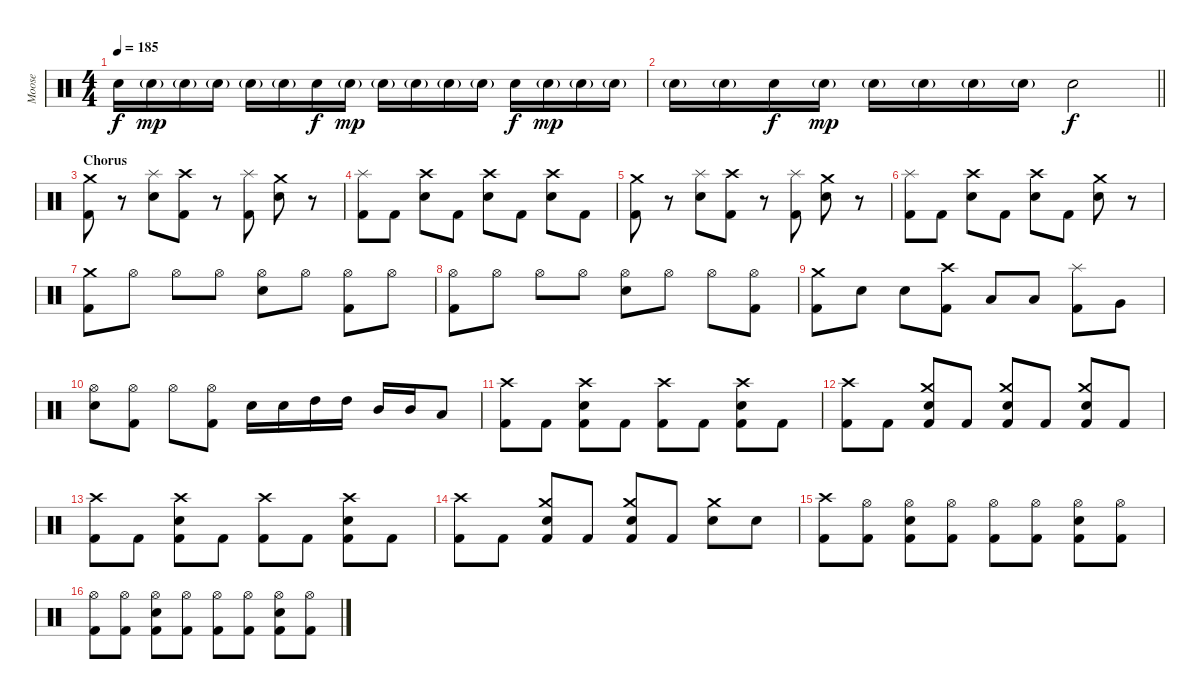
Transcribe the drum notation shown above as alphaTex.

\track ("Moose" "Moose") {instrument percussion}
\staff {score}
\articulation defaults
\ts (4 4)
\tempo 185
\clef neutral
\ks c "Electric Snare (hit)".16{dy f} "Electric Snare (hit)"{g}.16{dy mp} "Electric Snare (hit)"{g}.16 "Electric Snare (hit)"{g}.16 "Electric Snare (hit)"{g}.16 "Electric Snare (hit)"{g}.16 "Electric Snare (hit)".16{dy f} "Electric Snare (hit)"{g}.16{dy mp} "Electric Snare (hit)"{g}.16 "Electric Snare (hit)"{g}.16 "Electric Snare (hit)"{g}.16 "Electric Snare (hit)"{g}.16 "Electric Snare (hit)".16{dy f} "Electric Snare (hit)"{g}.16{dy mp} "Electric Snare (hit)"{g}.16 "Electric Snare (hit)"{g}.16
|
\barLineRight lightlight "Electric Snare (hit)"{g}.16 "Electric Snare (hit)"{g}.16 "Electric Snare (hit)".16{dy f} "Electric Snare (hit)"{g}.16{dy mp} "Electric Snare (hit)"{g}.16 "Electric Snare (hit)"{g}.16 "Electric Snare (hit)"{g}.16 "Electric Snare (hit)"{g}.16 "Electric Snare (hit)".2{dy f}
|
\section ("" "Chorus")
("Crash medium (hit)" "Kick (hit) 2").8 r.8 ("Splash (hit)" "Electric Snare (hit)").8 ("Crash high (hit)" "Kick (hit) 2").8 r.8 ("Splash (hit)" "Kick (hit) 2").8 ("Crash medium (hit)" "Electric Snare (hit)").8 r.8 |
("Splash (hit)" "Kick (hit) 2").8 "Kick (hit) 2".8 ("Crash high (hit)" "Electric Snare (hit)").8 "Kick (hit) 2".8 ("Crash high (hit)" "Electric Snare (hit)").8 "Kick (hit) 2".8 ("Crash high (hit)" "Electric Snare (hit)").8 "Kick (hit) 2".8 |
("Crash medium (hit)" "Kick (hit) 2").8 r.8 ("Splash (hit)" "Electric Snare (hit)").8 ("Crash high (hit)" "Kick (hit) 2").8 r.8 ("Splash (hit)" "Kick (hit) 2").8 ("Crash medium (hit)" "Electric Snare (hit)").8 r.8 |
("Splash (hit)" "Kick (hit) 2").8 "Kick (hit) 2".8 ("Crash high (hit)" "Electric Snare (hit)").8 "Kick (hit) 2".8 ("Crash high (hit)" "Electric Snare (hit)").8 "Kick (hit) 2".8 ("Crash medium (hit)" "Electric Snare (hit)").8 r.8 |
("Crash medium (hit)" "Kick (hit) 2").8 "Hi-Hat (open)".8 "Hi-Hat (open)".8 "Hi-Hat (open)".8 ("Hi-Hat (open)" "Electric Snare (hit)").8 "Hi-Hat (open)".8 ("Hi-Hat (open)" "Kick (hit) 2").8 "Hi-Hat (open)".8 |
("Hi-Hat (open)" "Kick (hit) 2").8 "Hi-Hat (open)".8 "Hi-Hat (open)".8 "Hi-Hat (open)".8 ("Hi-Hat (open)" "Electric Snare (hit)").8 "Hi-Hat (open)".8 "Hi-Hat (open)".8 ("Hi-Hat (open)" "Kick (hit) 2").8 |
("Crash medium (hit)" "Kick (hit) 2").8 "Electric Snare (hit)".8 "Electric Snare (hit)".8 ("Crash high (hit)" "Kick (hit) 2").8 "Low Tom (hit)".8 "Low Tom (hit)".8 ("Splash (hit)" "Kick (hit) 2").8 "Very Low Tom (hit)".8 |
("Hi-Hat (open)" "Electric Snare (hit)").8 ("Hi-Hat (open)" "Kick (hit) 2").8 "Hi-Hat (open)".8 ("Hi-Hat (open)" "Kick (hit) 2").8 "Electric Snare (hit)".16 "Electric Snare (hit)".16 "High Tom (hit)".16 "High Tom (hit)".16 "Mid Tom (hit)".16 "Mid Tom (hit)".16 "Low Tom (hit)".8 |
("Crash high (hit)" "Kick (hit) 2").8 "Kick (hit) 2".8 ("Crash high (hit)" "Electric Snare (hit)" "Kick (hit) 2").8 "Kick (hit) 2".8 ("Crash high (hit)" "Kick (hit) 2").8 "Kick (hit) 2".8 ("Crash high (hit)" "Electric Snare (hit)" "Kick (hit) 2").8 "Kick (hit) 2".8 |
("Crash high (hit)" "Kick (hit) 2").8 "Kick (hit) 2".8 ("Crash medium (hit)" "Electric Snare (hit)" "Kick (hit) 2").8 "Kick (hit) 2".8 ("Crash medium (hit)" "Electric Snare (hit)" "Kick (hit) 2").8 "Kick (hit) 2".8 ("Crash medium (hit)" "Electric Snare (hit)" "Kick (hit) 2").8 "Kick (hit) 2".8 |
("Crash high (hit)" "Kick (hit) 2").8 "Kick (hit) 2".8 ("Crash high (hit)" "Electric Snare (hit)" "Kick (hit) 2").8 "Kick (hit) 2".8 ("Crash high (hit)" "Kick (hit) 2").8 "Kick (hit) 2".8 ("Crash high (hit)" "Electric Snare (hit)" "Kick (hit) 2").8 "Kick (hit) 2".8 |
("Crash high (hit)" "Kick (hit) 2").8 "Kick (hit) 2".8 ("Crash medium (hit)" "Electric Snare (hit)" "Kick (hit) 2").8 "Kick (hit) 2".8 ("Crash medium (hit)" "Electric Snare (hit)" "Kick (hit) 2").8 "Kick (hit) 2".8 ("Crash medium (hit)" "Electric Snare (hit)").8 "Electric Snare (hit)".8 |
("Crash high (hit)" "Kick (hit) 2").8 ("Hi-Hat (open)" "Kick (hit) 2").8 ("Hi-Hat (open)" "Electric Snare (hit)" "Kick (hit) 2").8 ("Hi-Hat (open)" "Kick (hit) 2").8 ("Hi-Hat (open)" "Kick (hit) 2").8 ("Hi-Hat (open)" "Kick (hit) 2").8 ("Hi-Hat (open)" "Electric Snare (hit)" "Kick (hit) 2").8 ("Hi-Hat (open)" "Kick (hit) 2").8 |
("Hi-Hat (open)" "Kick (hit) 2").8 ("Hi-Hat (open)" "Kick (hit) 2").8 ("Hi-Hat (open)" "Electric Snare (hit)" "Kick (hit) 2").8 ("Hi-Hat (open)" "Kick (hit) 2").8 ("Hi-Hat (open)" "Kick (hit) 2").8 ("Hi-Hat (open)" "Kick (hit) 2").8 ("Hi-Hat (open)" "Electric Snare (hit)" "Kick (hit) 2").8 ("Hi-Hat (open)" "Kick (hit) 2").8
